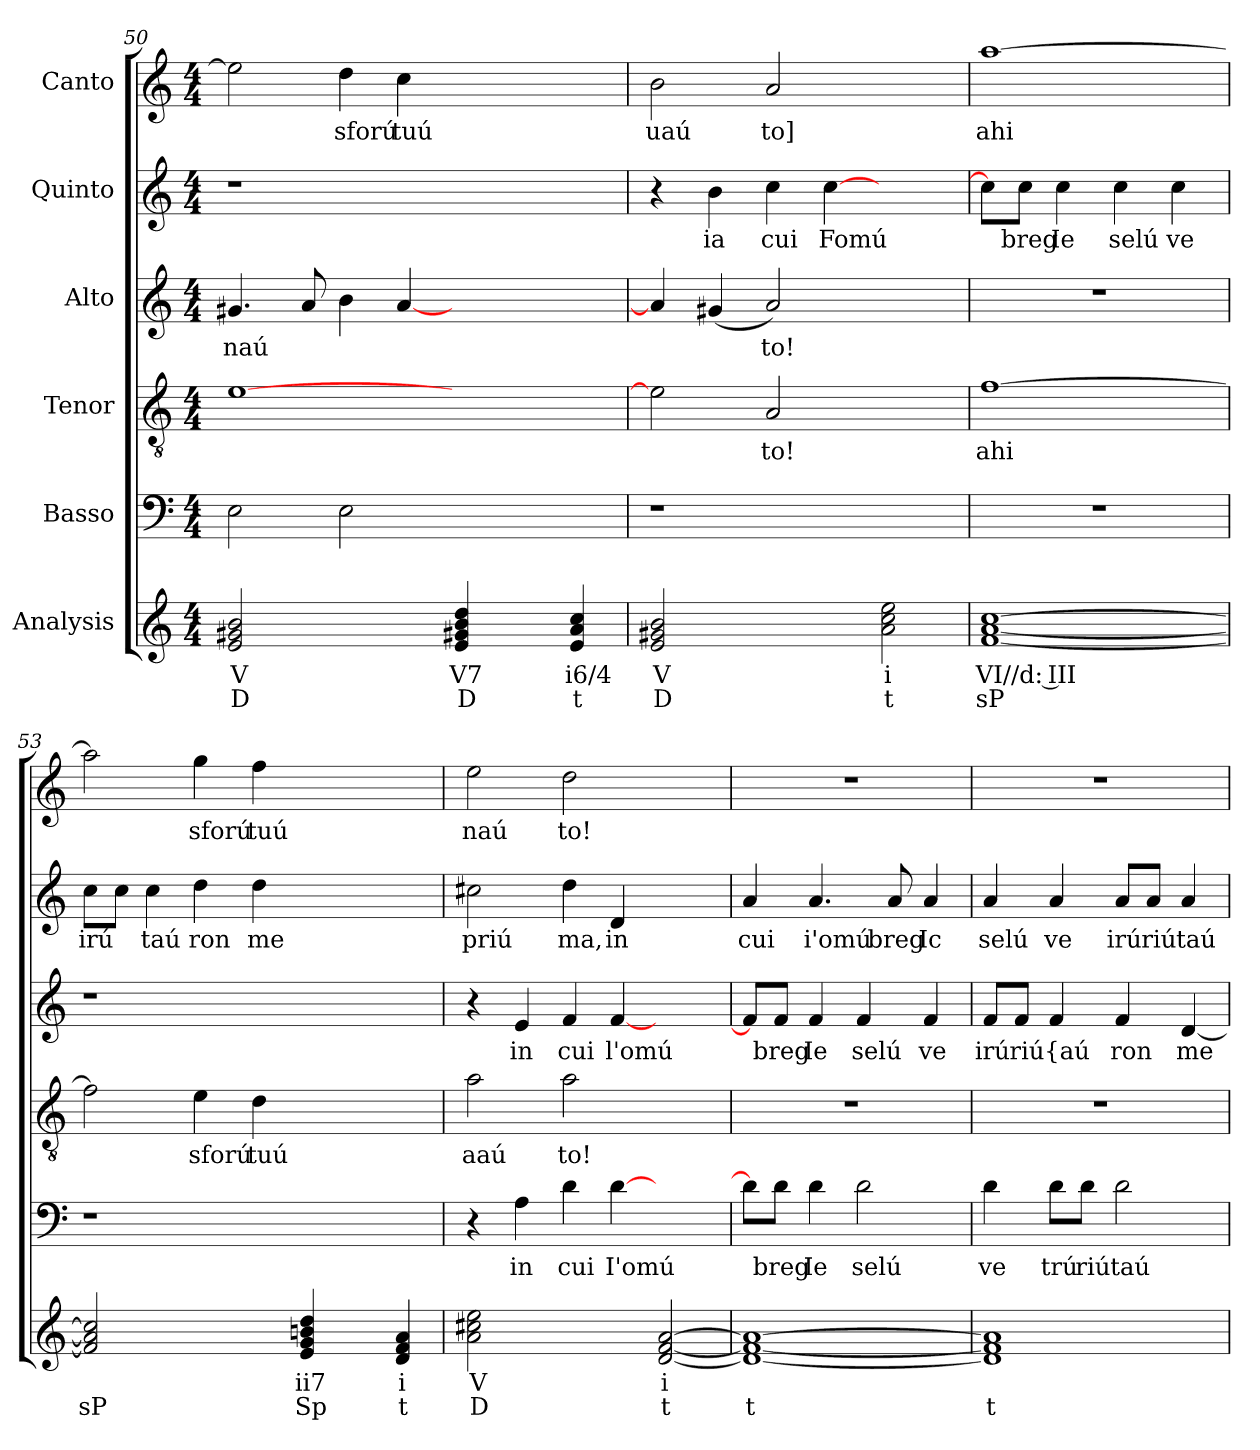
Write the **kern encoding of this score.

**kern	**text	**text	**kern	**text	**kern	**text	**kern	**text	**kern	**text	**kern	**text
*part6	*part6	*part6	*part5	*part5	*part4	*part4	*part3	*part3	*part2	*part2	*part1	*part1
*staff6	*staff6	*staff6	*staff5	*staff5	*staff4	*staff4	*staff3	*staff3	*staff2	*staff2	*staff1	*staff1
*I"Analysis	*	*	*I"Basso	*	*I"Tenor	*	*I"Alto	*	*I"Quinto	*	*I"Canto	*
*	*	*	*clefF4	*	*clefGv2	*	*clefG2	*	*clefG2	*	*clefG2	*
*k[]	*	*	*k[]	*	*k[]	*	*k[]	*	*k[]	*	*k[]	*
*M4/4	*	*	*M4/4	*	*M4/4	*	*M4/4	*	*M4/4	*	*M4/4	*
=50	=50	=50	=50	=50	=50	=50	=50	=50	=50	=50	=50	=50
!	!	!	!	!	!	!	!	!LO:LY:b	!	!	!	!
2e 2g#X 2b	V	D	2E\	.	[1e	.	4.g#X/	naú	1r	.	2ee\]	.
.	.	.	.	.	.	.	8a/	.	.	.	.	.
!	!	!	!	!	!	!	!	!	!	!	!	!LO:LY:b
2ryy	.	.	2E\	.	.	.	4b\	.	.	.	4dd\	sforú
!	!	!	!	!	!	!	!	!	!	!	!	!LO:LY:b
.	.	.	.	.	.	.	[4a/	.	.	.	4cc\	tuú
4e 4g#X 4b 4dd	V7	D	2.ryy	.	2.ryy	.	2.ryy	.	2.ryy	.	2.ryy	.
4ryy	.	.	.	.	.	.	.	.	.	.	.	.
4e 4a 4cc	i6/4	t	.	.	.	.	.	.	.	.	.	.
=51	=51	=51	=51	=51	=51	=51	=51	=51	=51	=51	=51	=51
!	!	!	!	!	!	!	!	!	!	!	!	!LO:LY:b
2e 2g#X 2b	V	D	1r	.	2e\]	.	4a/]	.	4r	.	2b\	uaú
!	!	!	!	!	!	!	!	!	!	!LO:LY:b	!	!
.	.	.	.	.	.	.	(<4g#X/	.	4b\	ia	.	.
!	!	!	!	!	!	!LO:LY:b	!	!	!	!	!	!
!	!	!	!	!	!	!	!	!LO:LY:b	!	!	!	!
!	!	!	!	!	!	!	!	!	!	!LO:LY:b	!	!
!	!	!	!	!	!	!	!	!	!	!	!	!LO:LY:b
2ryy	.	.	.	.	2A/	to!	2a/)	to!	4cc\	cui	2a/	to]
!	!	!	!	!	!	!	!	!	!	!LO:LY:b	!	!
.	.	.	.	.	.	.	.	.	[4cc\	Fomú	.	.
2a 2cc 2ee	i	t	2ryy	.	2ryy	.	2ryy	.	2ryy	.	2ryy	.
=52	=52	=52	=52	=52	=52	=52	=52	=52	=52	=52	=52	=52
!	!	!	!	!	!	!LO:LY:b	!	!	!	!	!	!
!	!	!	!	!	!	!	!	!	!	!	!	!LO:LY:b
[1f [1a [1cc	VI//d: III	sP	1r	.	[1f	ahi	1r	.	8cc\L]	.	[1aa	ahi
!	!	!	!	!	!	!	!	!	!	!LO:LY:b	!	!
.	.	.	.	.	.	.	.	.	8cc\J	breg	.	.
!	!	!	!	!	!	!	!	!	!	!LO:LY:b	!	!
.	.	.	.	.	.	.	.	.	4cc\	Ie	.	.
!	!	!	!	!	!	!	!	!	!	!LO:LY:b	!	!
.	.	.	.	.	.	.	.	.	4cc\	selú	.	.
!	!	!	!	!	!	!	!	!	!	!LO:LY:b	!	!
.	.	.	.	.	.	.	.	.	4cc\	ve	.	.
=53	=53	=53	=53	=53	=53	=53	=53	=53	=53	=53	=53	=53
!	!	!	!	!	!	!	!	!	!	!LO:LY:b	!	!
2f] 2a] 2cc]	.	sP	1r	.	2f\]	.	1r	.	8cc\L	irú	2aa\]	.
.	.	.	.	.	.	.	.	.	8cc\J	.	.	.
!	!	!	!	!	!	!	!	!	!	!LO:LY:b	!	!
.	.	.	.	.	.	.	.	.	4cc\	taú	.	.
!	!	!	!	!	!	!LO:LY:b	!	!	!	!	!	!
!	!	!	!	!	!	!	!	!	!	!LO:LY:b	!	!
!	!	!	!	!	!	!	!	!	!	!	!	!LO:LY:b
2ryy	.	.	.	.	4e\	sforú	.	.	4dd\	ron	4gg\	sforú
!	!	!	!	!	!	!LO:LY:b	!	!	!	!	!	!
!	!	!	!	!	!	!	!	!	!	!LO:LY:b	!	!
!	!	!	!	!	!	!	!	!	!	!	!	!LO:LY:b
.	.	.	.	.	4d\	tuú	.	.	4dd\	me	4ff\	tuú
4e 4g 4bn 4dd	ii7	Sp	2.ryy	.	2.ryy	.	2.ryy	.	2.ryy	.	2.ryy	.
4ryy	.	.	.	.	.	.	.	.	.	.	.	.
4d 4f 4a	i	t	.	.	.	.	.	.	.	.	.	.
=54	=54	=54	=54	=54	=54	=54	=54	=54	=54	=54	=54	=54
!	!	!	!	!	!	!LO:LY:b	!	!	!	!	!	!
!	!	!	!	!	!	!	!	!	!	!LO:LY:b	!	!
!	!	!	!	!	!	!	!	!	!	!	!	!LO:LY:b
2a 2cc#X 2ee	V	D	4r	.	2a\	aaú	4r	.	2cc#X\	priú	2ee\	naú
!	!	!	!	!LO:LY:b	!	!	!	!	!	!	!	!
!	!	!	!	!	!	!	!	!LO:LY:b	!	!	!	!
.	.	.	4A\	in	.	.	4e/	in	.	.	.	.
!	!	!	!	!LO:LY:b	!	!	!	!	!	!	!	!
!	!	!	!	!	!	!LO:LY:b	!	!	!	!	!	!
!	!	!	!	!	!	!	!	!LO:LY:b	!	!	!	!
!	!	!	!	!	!	!	!	!	!	!LO:LY:b	!	!
!	!	!	!	!	!	!	!	!	!	!	!	!LO:LY:b
2ryy	.	.	4d\	cui	2a\	to!	4f/	cui	4dd\	ma,	2dd\	to!
!	!	!	!	!LO:LY:b	!	!	!	!	!	!	!	!
!	!	!	!	!	!	!	!	!LO:LY:b	!	!	!	!
!	!	!	!	!	!	!	!	!	!	!LO:LY:b	!	!
.	.	.	[4d\	I'omú	.	.	[4f/	l'omú	4d/	in	.	.
[2d [2f [2a	i	t	2ryy	.	2ryy	.	2ryy	.	2ryy	.	2ryy	.
=55	=55	=55	=55	=55	=55	=55	=55	=55	=55	=55	=55	=55
!	!	!	!	!	!	!	!	!	!	!LO:LY:b	!	!
1d_ 1f_ 1a_	.	t	8d\L]	.	1r	.	8f/L]	.	4a/	cui	1r	.
!	!	!	!	!LO:LY:b	!	!	!	!	!	!	!	!
!	!	!	!	!	!	!	!	!LO:LY:b	!	!	!	!
.	.	.	8d\J	breg	.	.	8f/J	breg	.	.	.	.
!	!	!	!	!LO:LY:b	!	!	!	!	!	!	!	!
!	!	!	!	!	!	!	!	!LO:LY:b	!	!	!	!
!	!	!	!	!	!	!	!	!	!	!LO:LY:b	!	!
.	.	.	4d\	Ie	.	.	4f/	Ie	4.a/	i'omú	.	.
!	!	!	!	!LO:LY:b	!	!	!	!	!	!	!	!
!	!	!	!	!	!	!	!	!LO:LY:b	!	!	!	!
.	.	.	2d\	selú	.	.	4f/	selú	.	.	.	.
!	!	!	!	!	!	!	!	!	!	!LO:LY:b	!	!
.	.	.	.	.	.	.	.	.	8a/	breg	.	.
!	!	!	!	!	!	!	!	!LO:LY:b	!	!	!	!
!	!	!	!	!	!	!	!	!	!	!LO:LY:b	!	!
.	.	.	.	.	.	.	4f/	ve	4a/	Ic	.	.
=56	=56	=56	=56	=56	=56	=56	=56	=56	=56	=56	=56	=56
!	!	!	!	!LO:LY:b	!	!	!	!	!	!	!	!
!	!	!	!	!	!	!	!	!LO:LY:b	!	!	!	!
!	!	!	!	!	!	!	!	!	!	!LO:LY:b	!	!
1d] 1f] 1a]	.	t	4d\	ve	1r	.	8f/L	irú	4a/	selú	1r	.
!	!	!	!	!	!	!	!	!LO:LY:b	!	!	!	!
.	.	.	.	.	.	.	8f/J	riú	.	.	.	.
!	!	!	!	!LO:LY:b	!	!	!	!	!	!	!	!
!	!	!	!	!	!	!	!	!LO:LY:b	!	!	!	!
!	!	!	!	!	!	!	!	!	!	!LO:LY:b	!	!
.	.	.	8d\L	trú	.	.	4f/	{aú	4a/	ve	.	.
!	!	!	!	!LO:LY:b	!	!	!	!	!	!	!	!
.	.	.	8d\J	riú	.	.	.	.	.	.	.	.
!	!	!	!	!LO:LY:b	!	!	!	!	!	!	!	!
!	!	!	!	!	!	!	!	!LO:LY:b	!	!	!	!
!	!	!	!	!	!	!	!	!	!	!LO:LY:b	!	!
.	.	.	2d\	taú	.	.	4f/	ron	8a/L	irú	.	.
!	!	!	!	!	!	!	!	!	!	!LO:LY:b	!	!
.	.	.	.	.	.	.	.	.	8a/J	riú	.	.
!	!	!	!	!	!	!	!	!LO:LY:b	!	!	!	!
!	!	!	!	!	!	!	!	!	!	!LO:LY:b	!	!
.	.	.	.	.	.	.	[4d/	me	4a/	taú	.	.
=	=	=	=	=	=	=	=	=	=	=	=	=
*-	*-	*-	*-	*-	*-	*-	*-	*-	*-	*-	*-	*-
